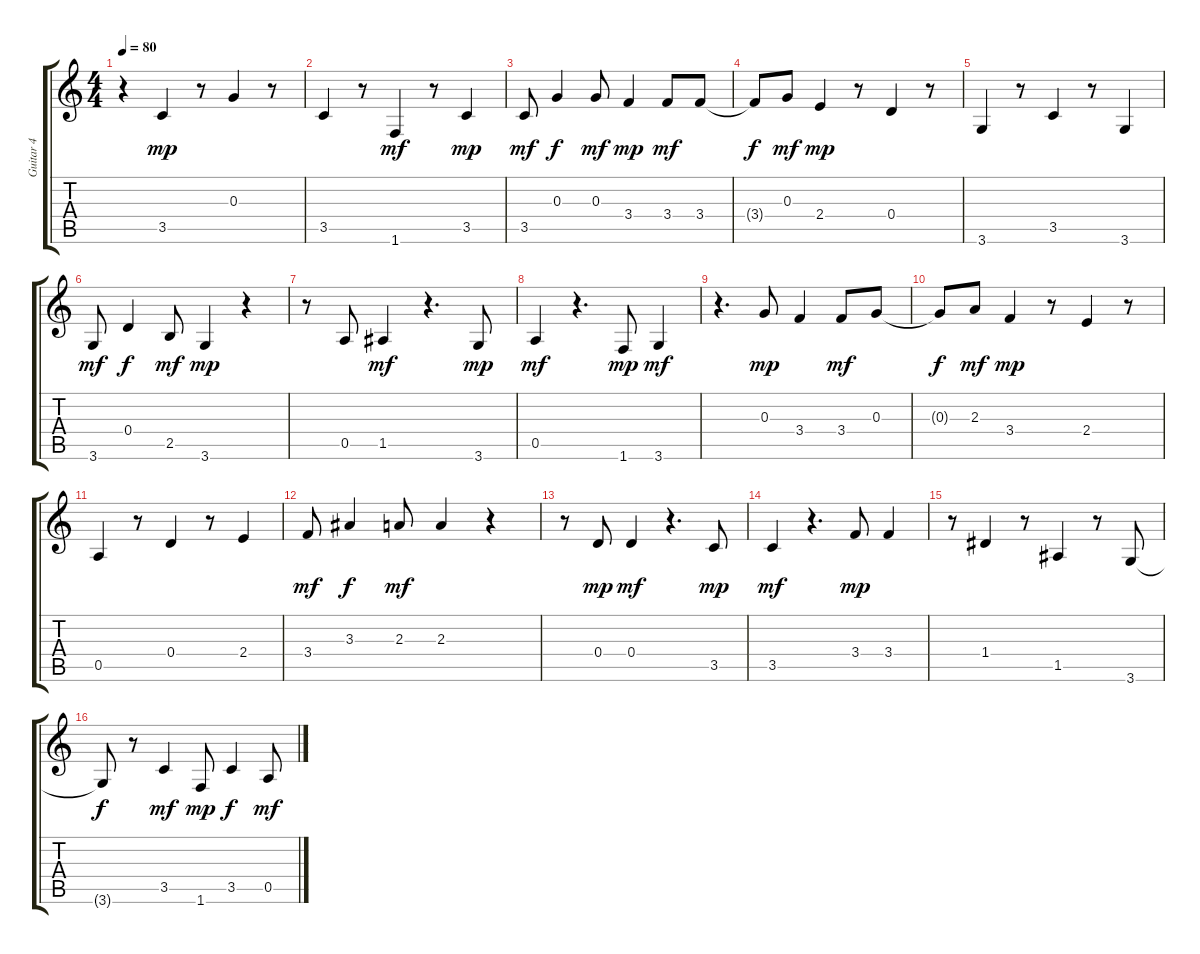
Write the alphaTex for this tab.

\track ("Guitar 4" "Guitar 4") {instrument acousticguitarnylon}
\staff {score tabs}
\tuning (E4 B3 G3 D3 A2 E2) {hide}
\ts (4 4)
\tempo 80
\clef g2
\ks c
r.4{dy mp instrument acousticguitarnylon} 3.5.4 r.8 0.3.4 r.8 |
3.5.4 r.8 1.6.4{dy mf} r.8 3.5.4{dy mp} |
3.5.8{dy mf} 0.3.4{dy f} 0.3.8{dy mf} 3.4.4{dy mp} 3.4.8{dy mf} 3.4.8 |
3.4{t}.8{dy f} 0.3.8{dy mf} 2.4.4{dy mp} r.8 0.4.4 r.8 |
3.6.4 r.8 3.5.4 r.8 3.6.4 |
3.6.8{dy mf} 0.4.4{dy f} 2.5.8{dy mf} 3.6.4{dy mp} r.4 |
r.8 0.5.8 1.5.4{dy mf} r.4{d} 3.6.8{dy mp} |
0.5.4{dy mf} r.4{d} 1.6.8{dy mp} 3.6.4{dy mf} |
r.4{d} 0.3.8{dy mp} 3.4.4 3.4.8{dy mf} 0.3.8 |
0.3{t}.8{dy f} 2.3.8{dy mf} 3.4.4{dy mp} r.8 2.4.4 r.8 |
0.5.4 r.8 0.4.4 r.8 2.4.4 |
3.4.8{dy mf} 3.3.4{dy f} 2.3.8{dy mf} 2.3.4 r.4 |
r.8 0.4.8{dy mp} 0.4.4{dy mf} r.4{d} 3.5.8{dy mp} |
3.5.4{dy mf} r.4{d} 3.4.8{dy mp} 3.4.4 |
r.8 1.4.4 r.8 1.5.4 r.8 3.6.8 |
3.6{t}.8{dy f} r.8 3.5.4{dy mf} 1.6.8{dy mp} 3.5.4{dy f} 0.5.8{dy mf}
